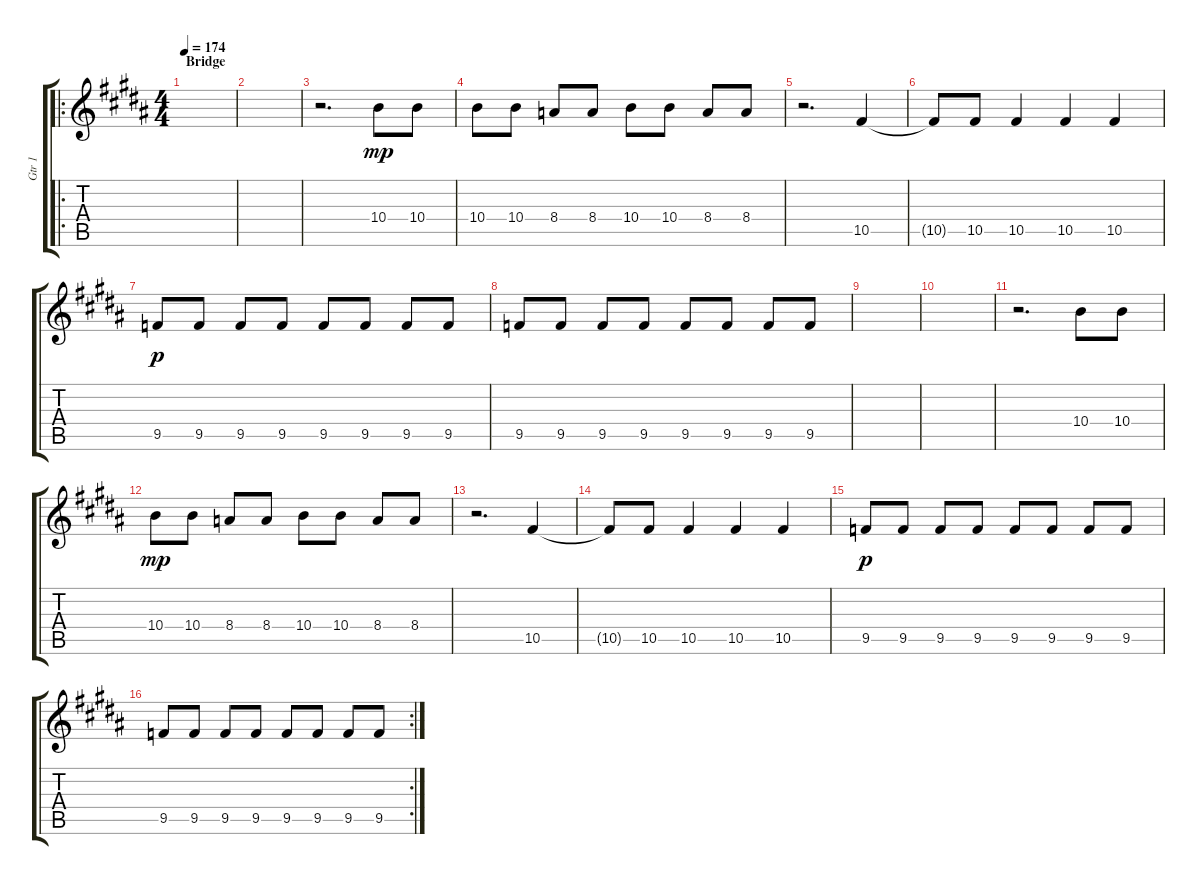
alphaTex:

\track ("Gtr 1" "Gtr 1") {instrument electricguitarjazz}
\staff {score tabs}
\tuning (Eb4 Bb3 Gb3 Db3 Ab2 Db2) {hide}
\ro
\ts (4 4)
\section ("" "Bridge")
\tempo 174
\clef g2
\ks g#minor
|
|
r.2{d} 10.4.8{dy mp} 10.4.8 |
10.4.8 10.4.8 8.4.8 8.4.8 10.4.8 10.4.8 8.4.8 8.4.8 |
r.2{d} 10.5.4 |
10.5{t}.8 10.5.8 10.5.4 10.5.4 10.5.4 |
9.5.8{dy p} 9.5.8 9.5.8 9.5.8 9.5.8 9.5.8 9.5.8 9.5.8 |
9.5.8 9.5.8 9.5.8 9.5.8 9.5.8 9.5.8 9.5.8 9.5.8 |
|
|
r.2{d} 10.4.8 10.4.8 |
10.4.8{dy mp} 10.4.8 8.4.8 8.4.8 10.4.8 10.4.8 8.4.8 8.4.8 |
r.2{d} 10.5.4 |
10.5{t}.8 10.5.8 10.5.4 10.5.4 10.5.4 |
9.5.8{dy p} 9.5.8 9.5.8 9.5.8 9.5.8 9.5.8 9.5.8 9.5.8 |
\rc 2
9.5.8 9.5.8 9.5.8 9.5.8 9.5.8 9.5.8 9.5.8 9.5.8
